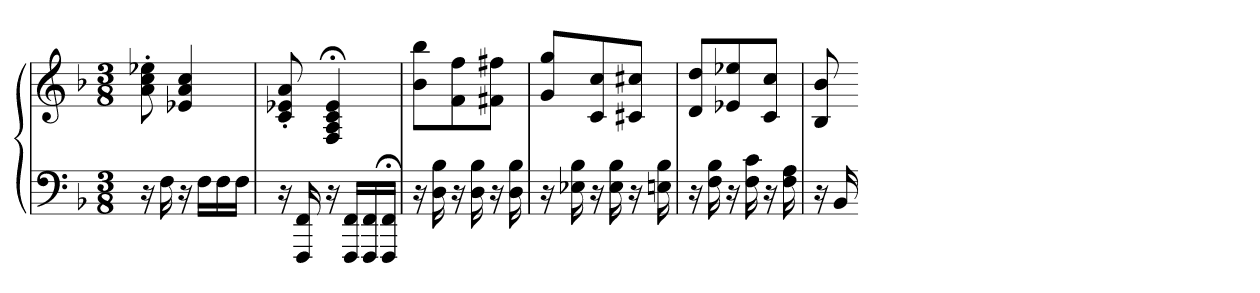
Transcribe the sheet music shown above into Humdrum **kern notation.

**kern	**kern
*part1	*part1
*staff2	*staff1
*clefF4	*clefG2
*k[b-]	*k[b-]
*M3/8	*M3/8
=	=
16r	8a' 8cc' 8ee-X'
16F	.
16r	4e-X 4a 4cc
16FLL	.
16F	.
16FJJ	.
=	=
16r	8c' 8e-X' 8a'
16FFF 16FF	.
16r	4F;< 4A;< 4c;< 4e-;<
16FFF 16FFLL	.
16FFF 16FF	.
16FFF;< 16FF;<JJ	.
=	=
16r	8b- 8bb-L
16D 16B-	.
16r	8f 8ff
16D 16B-	.
16r	8f#X 8ff#XJ
16D 16B-	.
=	=
16r	8g 8ggL
16E-X 16B-	.
16r	8c 8cc
16E- 16B-	.
16r	8c#X 8cc#XJ
16En 16B-	.
=	=
16r	8d 8ddL
16F 16B-	.
16r	8e-X 8ee-X
16F 16c	.
16r	8c 8ccJ
16F 16A	.
=	=
16r	8B- 8b-
16BB-	.
=-	=-
*-	*-
